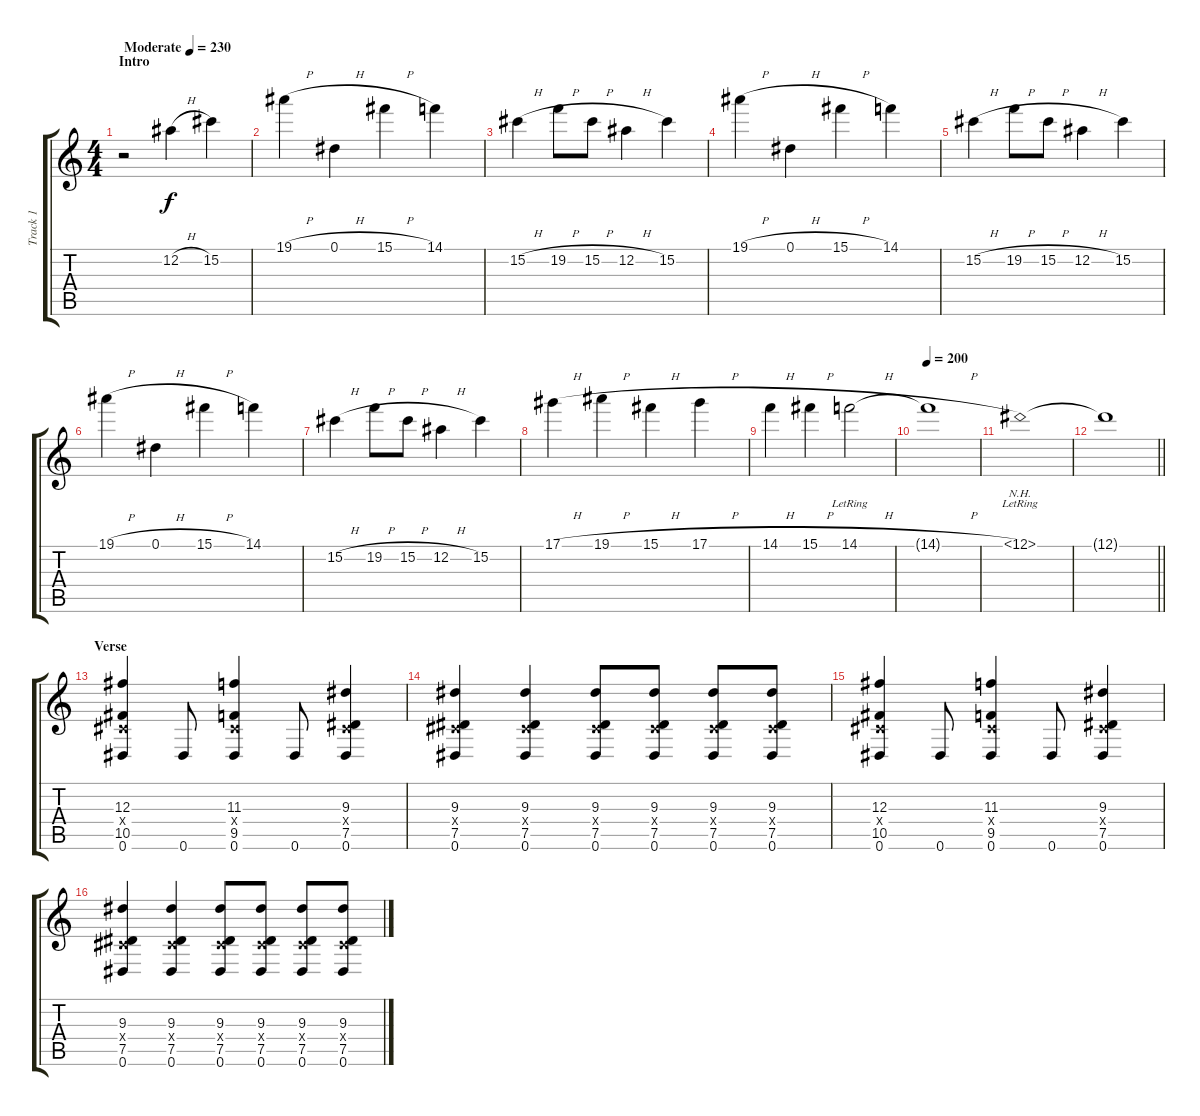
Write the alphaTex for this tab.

\track ("Track 1" "Track 1") {instrument overdrivenguitar}
\staff {score tabs}
\tuning (Eb4 Bb3 Gb3 Db3 Ab2 Eb2) {hide}
\ts (4 4)
\section ("" "Intro")
\tempo (230 "Moderate")
\clef g2
\ks c
r.2{dy f instrument overdrivenguitar} 12.2{h}.4{volume 1} 15.2.4{volume 1} |
19.1{h}.4{volume 2} 0.1{h}.4{volume 2} 15.1{h}.4{volume 3} 14.1.4{volume 3} |
15.2{h}.4{volume 4} 19.2{h}.8{volume 4} 15.2{h}.8{volume 5} 12.2{h}.4{volume 5} 15.2.4{volume 6} |
19.1{h}.4{volume 6} 0.1{h}.4{volume 7} 15.1{h}.4{volume 7} 14.1.4{volume 9} |
15.2{h}.4{volume 10} 19.2{h}.8{volume 11} 15.2{h}.8{volume 12} 12.2{h}.4{volume 13} 15.2.4 |
19.1{h}.4 0.1{h}.4 15.1{h}.4 14.1.4 |
15.2{h}.4 19.2{h}.8 15.2{h}.8 12.2{h}.4 15.2.4 |
17.1{h}.4 19.1{h}.4 15.1{h}.4 17.1{h}.4 |
14.1{h}.4 15.1{h}.4 14.1{h lr}.2 |
\tempo 200
14.1{h t}.1 |
12.1{nh lr}.1 |
\barLineRight lightlight
12.1{t}.1 |
\section ("" "Verse")
(12.3 0.4{x} 10.5 0.6).4 0.6.8 (11.3 0.4{x} 9.5 0.6).4 0.6.8 (9.3 0.4{x} 7.5 0.6).4 |
(9.3 0.4{x} 7.5 0.6).4 (9.3 0.4{x} 7.5 0.6).4 (9.3 0.4{x} 7.5 0.6).8 (9.3 0.4{x} 7.5 0.6).8 (9.3 0.4{x} 7.5 0.6).8 (9.3 0.4{x} 7.5 0.6).8 |
(12.3 0.4{x} 10.5 0.6).4 0.6.8 (11.3 0.4{x} 9.5 0.6).4 0.6.8 (9.3 0.4{x} 7.5 0.6).4 |
(9.3 0.4{x} 7.5 0.6).4 (9.3 0.4{x} 7.5 0.6).4 (9.3 0.4{x} 7.5 0.6).8 (9.3 0.4{x} 7.5 0.6).8 (9.3 0.4{x} 7.5 0.6).8 (9.3 0.4{x} 7.5 0.6).8
